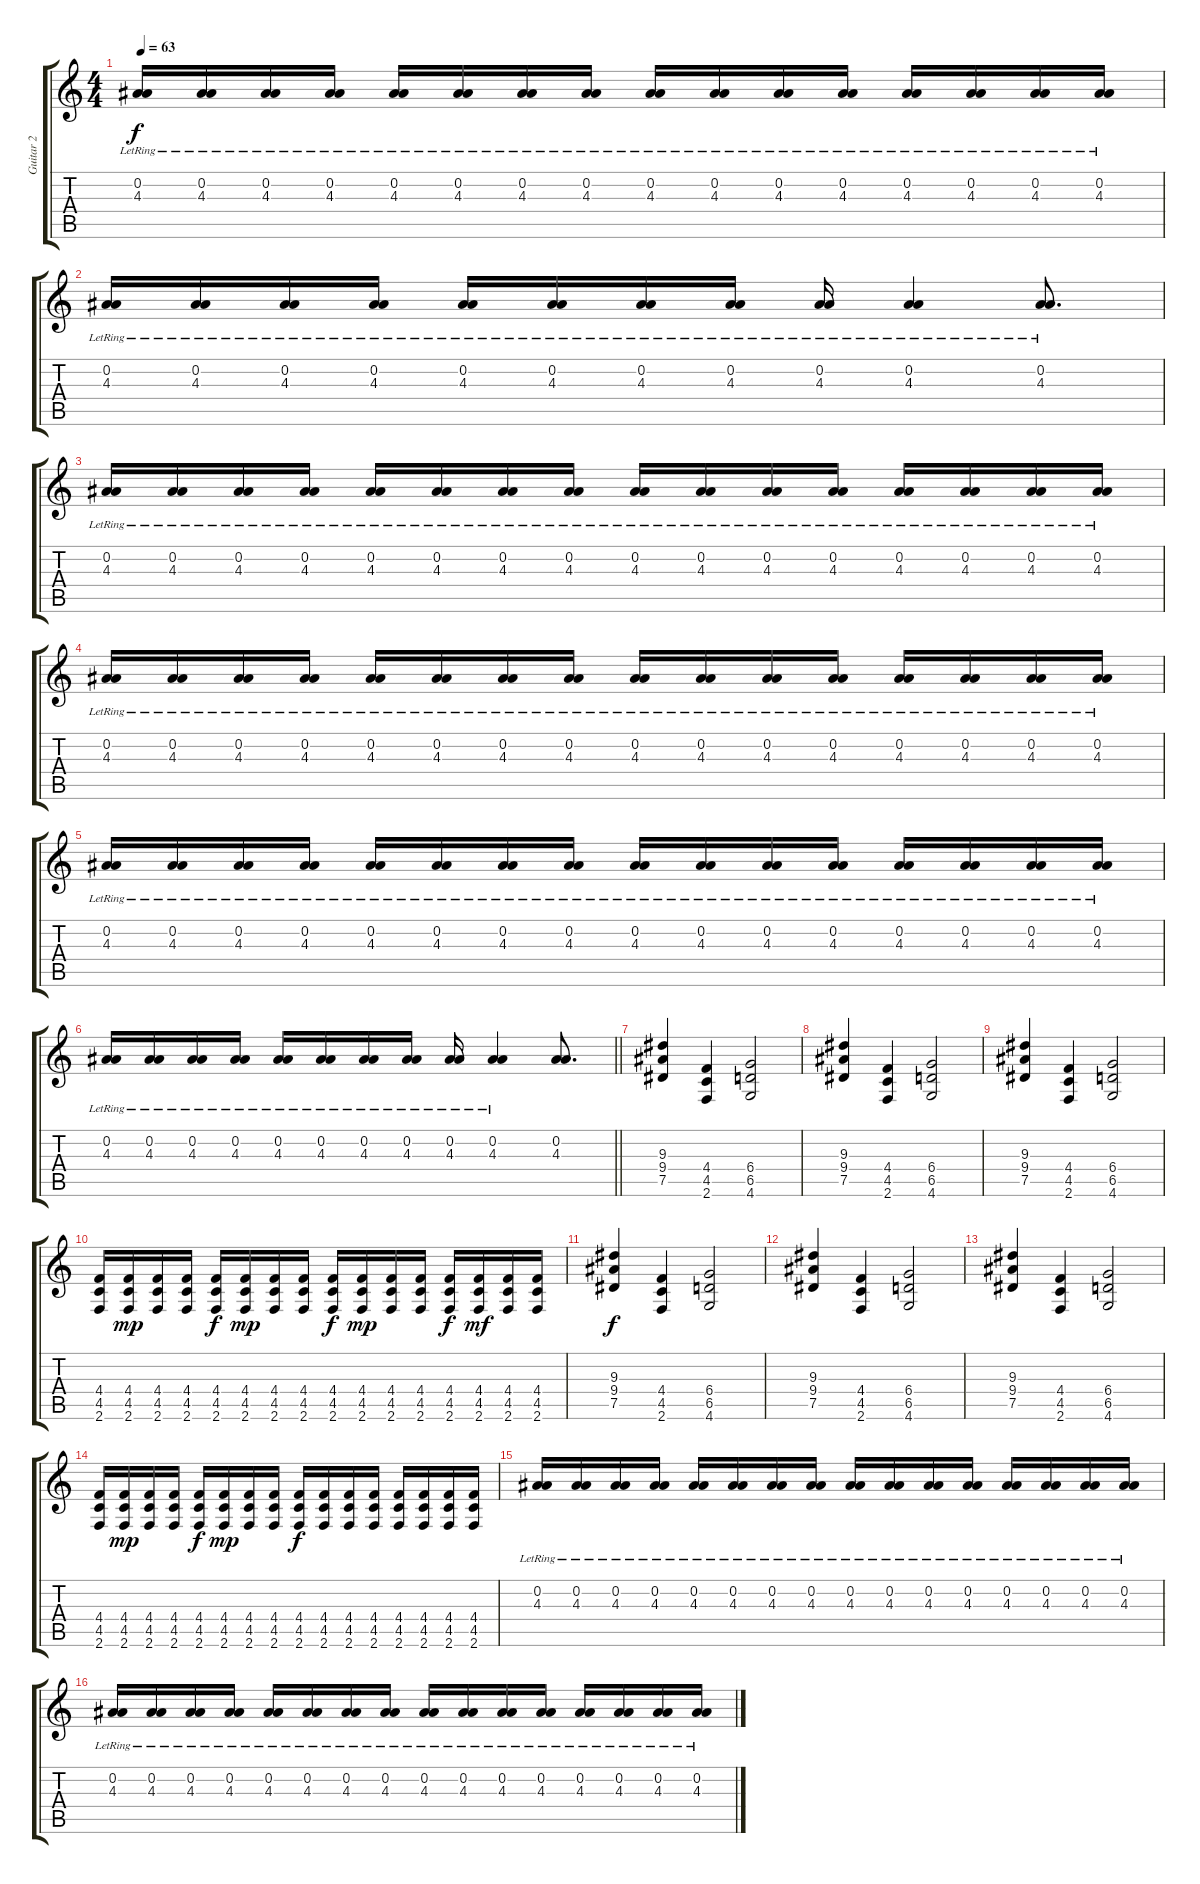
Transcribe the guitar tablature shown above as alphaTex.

\track ("Guitar 2 " "Guitar 2 ") {instrument overdrivenguitar}
\staff {score tabs}
\tuning (Eb4 Bb3 Gb3 Db3 Ab2 Eb2) {hide}
\ts (4 4)
\tempo 63
\clef g2
\ks c
(0.2{lr} 4.3{lr}).16{dy f} (0.2{lr} 4.3{lr}).16 (0.2{lr} 4.3{lr}).16 (0.2{lr} 4.3{lr}).16 (0.2{lr} 4.3{lr}).16 (0.2{lr} 4.3{lr}).16 (0.2{lr} 4.3{lr}).16 (0.2{lr} 4.3{lr}).16 (0.2{lr} 4.3{lr}).16 (0.2{lr} 4.3{lr}).16 (0.2{lr} 4.3{lr}).16 (0.2{lr} 4.3{lr}).16 (0.2{lr} 4.3{lr}).16 (0.2{lr} 4.3{lr}).16 (0.2{lr} 4.3{lr}).16 (0.2{lr} 4.3{lr}).16 |
(0.2{lr} 4.3{lr}).16 (0.2{lr} 4.3{lr}).16 (0.2{lr} 4.3{lr}).16 (0.2{lr} 4.3{lr}).16 (0.2{lr} 4.3{lr}).16 (0.2{lr} 4.3{lr}).16 (0.2{lr} 4.3{lr}).16 (0.2{lr} 4.3{lr}).16 (0.2{lr} 4.3{lr}).16 (0.2{lr} 4.3{lr}).4 (0.2{lr} 4.3{lr}).8{d} |
(0.2{lr} 4.3{lr}).16 (0.2{lr} 4.3{lr}).16 (0.2{lr} 4.3{lr}).16 (0.2{lr} 4.3{lr}).16 (0.2{lr} 4.3{lr}).16 (0.2{lr} 4.3{lr}).16 (0.2{lr} 4.3{lr}).16 (0.2{lr} 4.3{lr}).16 (0.2{lr} 4.3{lr}).16 (0.2{lr} 4.3{lr}).16 (0.2{lr} 4.3{lr}).16 (0.2{lr} 4.3{lr}).16 (0.2{lr} 4.3{lr}).16 (0.2{lr} 4.3{lr}).16 (0.2{lr} 4.3{lr}).16 (0.2{lr} 4.3{lr}).16 |
(0.2{lr} 4.3{lr}).16 (0.2{lr} 4.3{lr}).16 (0.2{lr} 4.3{lr}).16 (0.2{lr} 4.3{lr}).16 (0.2{lr} 4.3{lr}).16 (0.2{lr} 4.3{lr}).16 (0.2{lr} 4.3{lr}).16 (0.2{lr} 4.3{lr}).16 (0.2{lr} 4.3{lr}).16 (0.2{lr} 4.3{lr}).16 (0.2{lr} 4.3{lr}).16 (0.2{lr} 4.3{lr}).16 (0.2{lr} 4.3{lr}).16 (0.2{lr} 4.3{lr}).16 (0.2{lr} 4.3{lr}).16 (0.2{lr} 4.3{lr}).16 |
(0.2{lr} 4.3{lr}).16 (0.2{lr} 4.3{lr}).16 (0.2{lr} 4.3{lr}).16 (0.2{lr} 4.3{lr}).16 (0.2{lr} 4.3{lr}).16 (0.2{lr} 4.3{lr}).16 (0.2{lr} 4.3{lr}).16 (0.2{lr} 4.3{lr}).16 (0.2{lr} 4.3{lr}).16 (0.2{lr} 4.3{lr}).16 (0.2{lr} 4.3{lr}).16 (0.2{lr} 4.3{lr}).16 (0.2{lr} 4.3{lr}).16 (0.2{lr} 4.3{lr}).16 (0.2{lr} 4.3{lr}).16 (0.2{lr} 4.3{lr}).16 |
\barLineRight lightlight
(0.2{lr} 4.3{lr}).16 (0.2{lr} 4.3{lr}).16 (0.2{lr} 4.3{lr}).16 (0.2{lr} 4.3{lr}).16 (0.2{lr} 4.3{lr}).16 (0.2{lr} 4.3{lr}).16 (0.2{lr} 4.3{lr}).16 (0.2{lr} 4.3{lr}).16 (0.2{lr} 4.3{lr}).16 (0.2{lr} 4.3{lr}).4 (0.2 4.3).8{d} |
(9.3 9.4 7.5).4 (4.4 4.5 2.6).4 (6.4 6.5 4.6).2 |
(9.3 9.4 7.5).4 (4.4 4.5 2.6).4 (6.4 6.5 4.6).2 |
(9.3 9.4 7.5).4 (4.4 4.5 2.6).4 (6.4 6.5 4.6).2 |
(4.4 4.5 2.6).16 (4.4 4.5 2.6).16{dy mp} (4.4 4.5 2.6).16 (4.4 4.5 2.6).16 (4.4 4.5 2.6).16{dy f} (4.4 4.5 2.6).16{dy mp} (4.4 4.5 2.6).16 (4.4 4.5 2.6).16 (4.4 4.5 2.6).16{dy f} (4.4 4.5 2.6).16{dy mp} (4.4 4.5 2.6).16 (4.4 4.5 2.6).16 (4.4 4.5 2.6).16{dy f} (4.4 4.5 2.6).16{dy mf} (4.4 4.5 2.6).16 (4.4 4.5 2.6).16 |
(9.3 9.4 7.5).4{dy f} (4.4 4.5 2.6).4 (6.4 6.5 4.6).2 |
(9.3 9.4 7.5).4 (4.4 4.5 2.6).4 (6.4 6.5 4.6).2 |
(9.3 9.4 7.5).4 (4.4 4.5 2.6).4 (6.4 6.5 4.6).2 |
(4.4 4.5 2.6).16 (4.4 4.5 2.6).16{dy mp} (4.4 4.5 2.6).16 (4.4 4.5 2.6).16 (4.4 4.5 2.6).16{dy f} (4.4 4.5 2.6).16{dy mp} (4.4 4.5 2.6).16 (4.4 4.5 2.6).16 (4.4 4.5 2.6).16{dy f} (4.4 4.5 2.6).16 (4.4 4.5 2.6).16 (4.4 4.5 2.6).16 (4.4 4.5 2.6).16 (4.4 4.5 2.6).16 (4.4 4.5 2.6).16 (4.4 4.5 2.6).16 |
(0.2{lr} 4.3{lr}).16 (0.2{lr} 4.3{lr}).16 (0.2{lr} 4.3{lr}).16 (0.2{lr} 4.3{lr}).16 (0.2{lr} 4.3{lr}).16 (0.2{lr} 4.3{lr}).16 (0.2{lr} 4.3{lr}).16 (0.2{lr} 4.3{lr}).16 (0.2{lr} 4.3{lr}).16 (0.2{lr} 4.3{lr}).16 (0.2{lr} 4.3{lr}).16 (0.2{lr} 4.3{lr}).16 (0.2{lr} 4.3{lr}).16 (0.2{lr} 4.3{lr}).16 (0.2{lr} 4.3{lr}).16 (0.2{lr} 4.3{lr}).16 |
(0.2{lr} 4.3{lr}).16 (0.2{lr} 4.3{lr}).16 (0.2{lr} 4.3{lr}).16 (0.2{lr} 4.3{lr}).16 (0.2{lr} 4.3{lr}).16 (0.2{lr} 4.3{lr}).16 (0.2{lr} 4.3{lr}).16 (0.2{lr} 4.3{lr}).16 (0.2{lr} 4.3{lr}).16 (0.2{lr} 4.3{lr}).16 (0.2{lr} 4.3{lr}).16 (0.2{lr} 4.3{lr}).16 (0.2{lr} 4.3{lr}).16 (0.2{lr} 4.3{lr}).16 (0.2{lr} 4.3{lr}).16 (0.2{lr} 4.3{lr}).16
